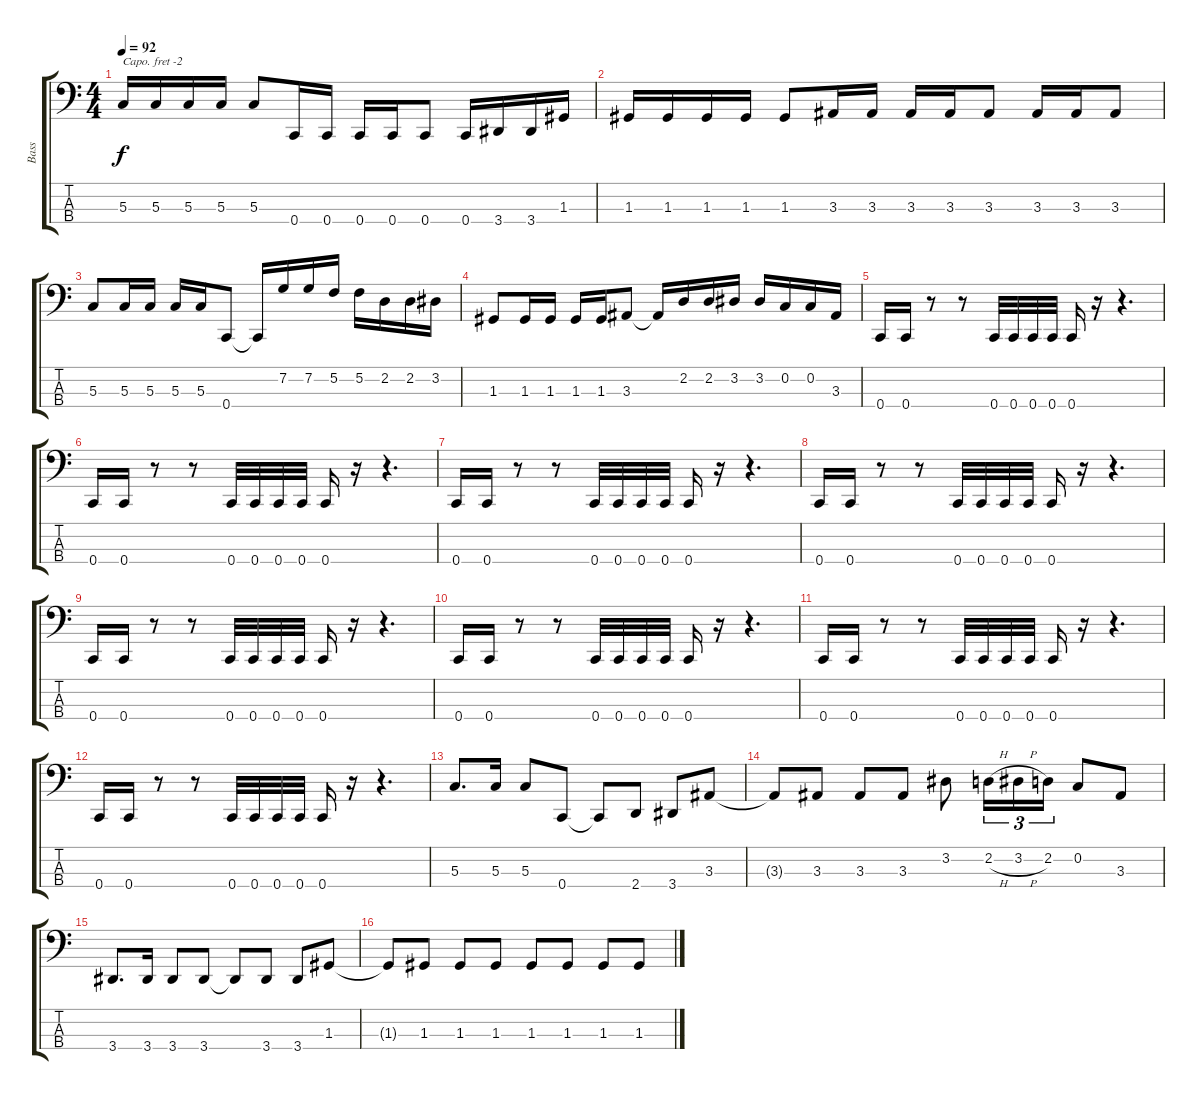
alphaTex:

\track ("Bass" "Bass") {instrument electricbasspick}
\staff {score tabs}
\capo -2
\tuning (G2 D2 A1 D1) {hide}
\ts (4 4)
\tempo 92
\clef f4
\ks c
5.3.16{dy f} 5.3.16 5.3.16 5.3.16 5.3.8 0.4.16 0.4.16 0.4.16 0.4.16 0.4.8 0.4.16 3.4.16 3.4.16 1.3.16 |
1.3.16 1.3.16 1.3.16 1.3.16 1.3.8 3.3.16 3.3.16 3.3.16 3.3.16 3.3.8 3.3.16 3.3.16 3.3.8 |
5.3.8 5.3.16 5.3.16 5.3.16 5.3.16 0.4.8 0.4{t}.16 7.2.16 7.2.16 5.2.16 5.2.16 2.2.16 2.2.16 3.2.16 |
1.3.8 1.3.16 1.3.16 1.3.16 1.3.16 3.3.8 3.3{t}.16 2.2.16 2.2.16 3.2.16 3.2.16 0.2.16 0.2.16 3.3.16 |
0.4.16 0.4.16 r.8 r.8 0.4.32 0.4.32 0.4.32 0.4.32 0.4.16 r.16 r.4{d} |
0.4.16 0.4.16 r.8 r.8 0.4.32 0.4.32 0.4.32 0.4.32 0.4.16 r.16 r.4{d} |
0.4.16 0.4.16 r.8 r.8 0.4.32 0.4.32 0.4.32 0.4.32 0.4.16 r.16 r.4{d} |
0.4.16 0.4.16 r.8 r.8 0.4.32 0.4.32 0.4.32 0.4.32 0.4.16 r.16 r.4{d} |
0.4.16 0.4.16 r.8 r.8 0.4.32 0.4.32 0.4.32 0.4.32 0.4.16 r.16 r.4{d} |
0.4.16 0.4.16 r.8 r.8 0.4.32 0.4.32 0.4.32 0.4.32 0.4.16 r.16 r.4{d} |
0.4.16 0.4.16 r.8 r.8 0.4.32 0.4.32 0.4.32 0.4.32 0.4.16 r.16 r.4{d} |
0.4.16 0.4.16 r.8 r.8 0.4.32 0.4.32 0.4.32 0.4.32 0.4.16 r.16 r.4{d} |
5.3.8{d} 5.3.16 5.3.8 0.4.8 0.4{t}.8 2.4.8 3.4.8 3.3.8 |
3.3{t}.8 3.3.8 3.3.8 3.3.8 3.2.8 2.2{h}.16{tu (3 2)} 3.2{h}.16{tu (3 2)} 2.2.16{tu (3 2)} 0.2.8 3.3.8 |
3.4.8{d} 3.4.16 3.4.8 3.4.8 3.4{t}.8 3.4.8 3.4.8 1.3.8 |
1.3{t}.8 1.3.8 1.3.8 1.3.8 1.3.8 1.3.8 1.3.8 1.3.8
